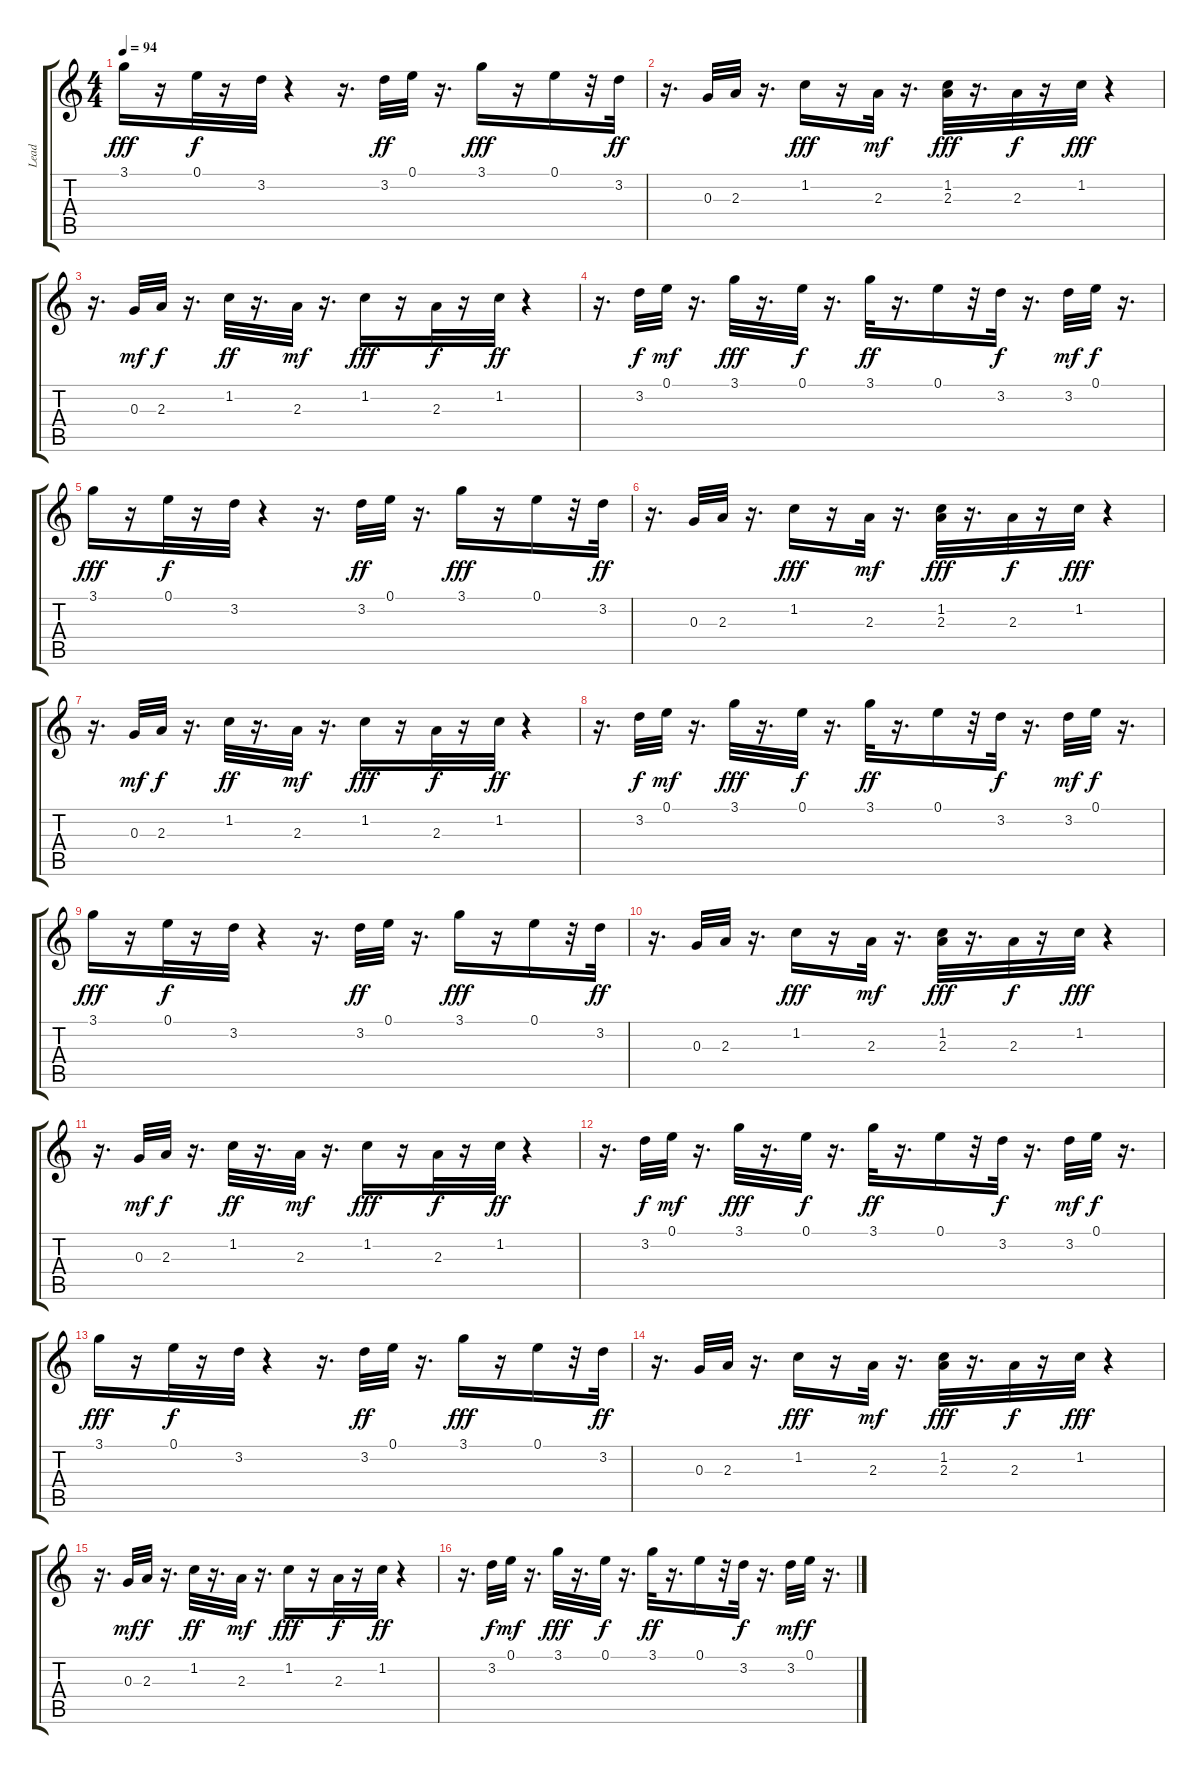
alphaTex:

\track ("Lead" "Lead") {instrument electricguitarmuted}
\staff {score tabs}
\tuning (E4 B3 G3 D3 A2 E2) {hide}
\ts (4 4)
\tempo 94
\clef g2
\ks c
3.1.16{dy fff} r.16 0.1.32{dy f} r.16 3.2.32 r.4 r.16{d} 3.2.32{dy ff} 0.1.32 r.16{d} 3.1.16{dy fff} r.16 0.1.16 r.32 3.2.32{dy ff} |
r.16{d} 0.3.32 2.3.32 r.16{d} 1.2.16{dy fff} r.16 2.3.32{dy mf} r.16{d} (1.2 2.3).32{dy fff} r.16{d} 2.3.32{dy f} r.16 1.2.32{dy fff} r.4 |
r.16{d} 0.3.32{dy mf} 2.3.32{dy f} r.16{d} 1.2.32{dy ff} r.16{d} 2.3.32{dy mf} r.16{d} 1.2.16{dy fff} r.16 2.3.32{dy f} r.16 1.2.32{dy ff} r.4 |
r.16{d} 3.2.32{dy f} 0.1.32{dy mf} r.16{d} 3.1.32{dy fff} r.16{d} 0.1.32{dy f} r.16{d} 3.1.32{dy ff} r.16{d} 0.1.16 r.32 3.2.32{dy f} r.16{d} 3.2.32{dy mf} 0.1.32{dy f} r.16{d} |
3.1.16{dy fff} r.16 0.1.32{dy f} r.16 3.2.32 r.4 r.16{d} 3.2.32{dy ff} 0.1.32 r.16{d} 3.1.16{dy fff} r.16 0.1.16 r.32 3.2.32{dy ff} |
r.16{d} 0.3.32 2.3.32 r.16{d} 1.2.16{dy fff} r.16 2.3.32{dy mf} r.16{d} (1.2 2.3).32{dy fff} r.16{d} 2.3.32{dy f} r.16 1.2.32{dy fff} r.4 |
r.16{d} 0.3.32{dy mf} 2.3.32{dy f} r.16{d} 1.2.32{dy ff} r.16{d} 2.3.32{dy mf} r.16{d} 1.2.16{dy fff} r.16 2.3.32{dy f} r.16 1.2.32{dy ff} r.4 |
r.16{d} 3.2.32{dy f} 0.1.32{dy mf} r.16{d} 3.1.32{dy fff} r.16{d} 0.1.32{dy f} r.16{d} 3.1.32{dy ff} r.16{d} 0.1.16 r.32 3.2.32{dy f} r.16{d} 3.2.32{dy mf} 0.1.32{dy f} r.16{d} |
3.1.16{dy fff} r.16 0.1.32{dy f} r.16 3.2.32 r.4 r.16{d} 3.2.32{dy ff} 0.1.32 r.16{d} 3.1.16{dy fff} r.16 0.1.16 r.32 3.2.32{dy ff} |
r.16{d} 0.3.32 2.3.32 r.16{d} 1.2.16{dy fff} r.16 2.3.32{dy mf} r.16{d} (1.2 2.3).32{dy fff} r.16{d} 2.3.32{dy f} r.16 1.2.32{dy fff} r.4 |
r.16{d} 0.3.32{dy mf} 2.3.32{dy f} r.16{d} 1.2.32{dy ff} r.16{d} 2.3.32{dy mf} r.16{d} 1.2.16{dy fff} r.16 2.3.32{dy f} r.16 1.2.32{dy ff} r.4 |
r.16{d} 3.2.32{dy f} 0.1.32{dy mf} r.16{d} 3.1.32{dy fff} r.16{d} 0.1.32{dy f} r.16{d} 3.1.32{dy ff} r.16{d} 0.1.16 r.32 3.2.32{dy f} r.16{d} 3.2.32{dy mf} 0.1.32{dy f} r.16{d} |
3.1.16{dy fff} r.16 0.1.32{dy f} r.16 3.2.32 r.4 r.16{d} 3.2.32{dy ff} 0.1.32 r.16{d} 3.1.16{dy fff} r.16 0.1.16 r.32 3.2.32{dy ff} |
r.16{d} 0.3.32 2.3.32 r.16{d} 1.2.16{dy fff} r.16 2.3.32{dy mf} r.16{d} (1.2 2.3).32{dy fff} r.16{d} 2.3.32{dy f} r.16 1.2.32{dy fff} r.4 |
r.16{d} 0.3.32{dy mf} 2.3.32{dy f} r.16{d} 1.2.32{dy ff} r.16{d} 2.3.32{dy mf} r.16{d} 1.2.16{dy fff} r.16 2.3.32{dy f} r.16 1.2.32{dy ff} r.4 |
r.16{d} 3.2.32{dy f} 0.1.32{dy mf} r.16{d} 3.1.32{dy fff} r.16{d} 0.1.32{dy f} r.16{d} 3.1.32{dy ff} r.16{d} 0.1.16 r.32 3.2.32{dy f} r.16{d} 3.2.32{dy mf} 0.1.32{dy f} r.16{d}
